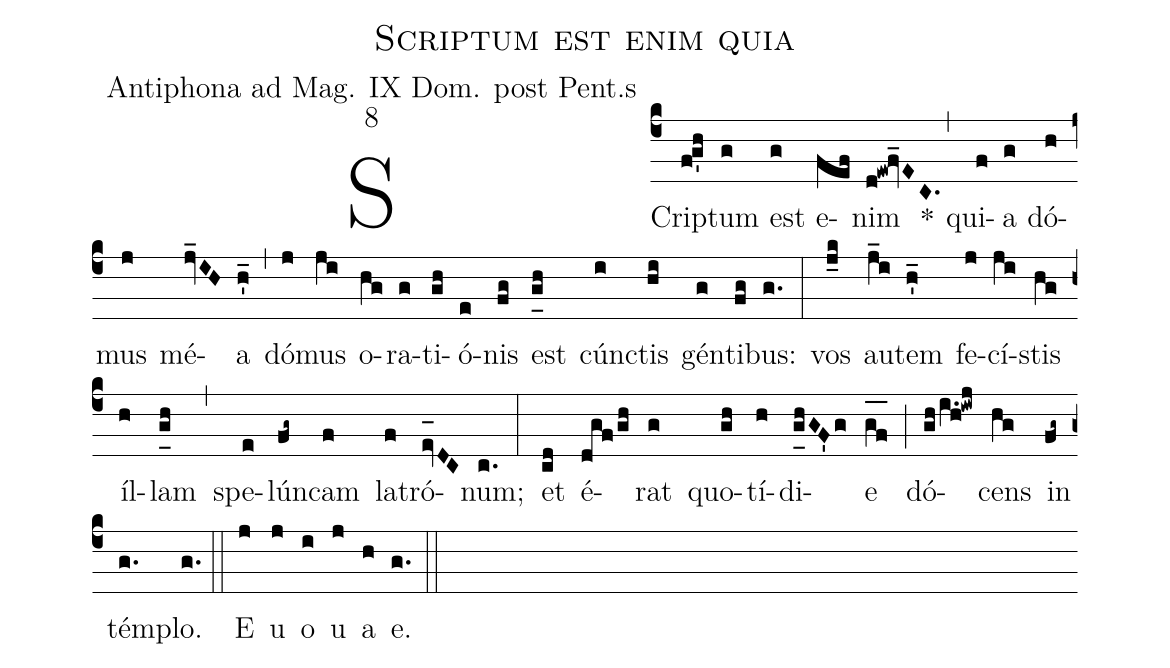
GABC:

name:Scriptum est enim quia;
office-part:Antiphona ad Mag. IX Dom. post Pent.s;
mode:8;
%%
(c4) SCri(f!g'h)ptum(g) est(g) e(fef)nim(d!ew!fv_EC.) *(,) qui(f)a(g) dó(h)mus(j) mé(jv_IH)a(h'_) (,) dó(j)mus(ji) o(hg)ra(g)ti(gh)ó(e)nis(fg) est(g_[uh:l]h) cún(i)ctis(hi) gén(g)ti(fg)bus:(g.) (:) vos(j_k) au(j_i)tem(h'_) fe(j)cí(ji)stis(hg) íl(h)lam(g_[uh:l]h) (,) spe(e)lún(fg~)cam(f) la(f)tró(ev_[oh:h]DC)num;(c.) (:) et(cd) é(dgf/gh)rat(g) quo(gh)tí(h)di(g_[uh:l]hGF'g)e(g_[oh:h]f_[oh:h]) (;) dó(gh/i.h!iwj)cens(hg) in(fg~) tém(g.)plo.(g.) (::) <eu>E(j) u(j) o(i) u(j) a(h) e.</eu>(g.) (::)
